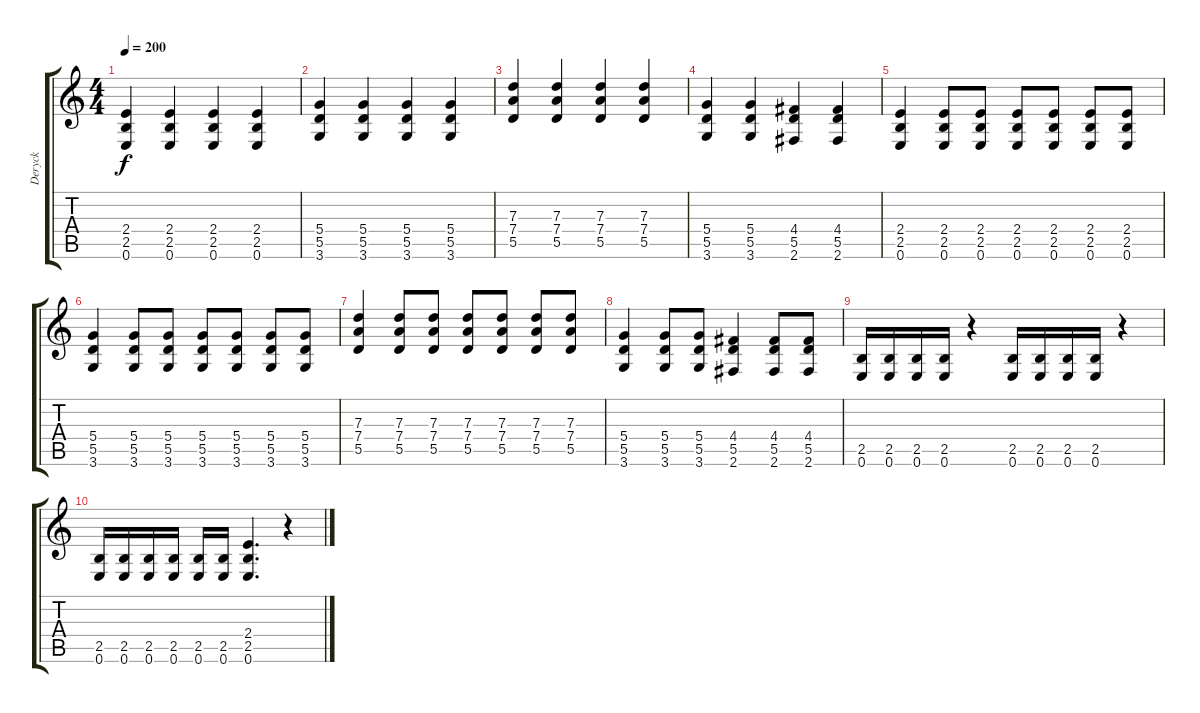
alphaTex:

\track ("Deryck" "Deryck") {instrument overdrivenguitar}
\staff {score tabs}
\tuning (E4 B3 G3 D3 A2 E2) {hide}
\ts (4 4)
\tempo 200
\clef g2
\ks c
(2.4 2.5 0.6).4{dy f} (2.4 2.5 0.6).4 (2.4 2.5 0.6).4 (2.4 2.5 0.6).4 |
(5.4 5.5 3.6).4 (5.4 5.5 3.6).4 (5.4 5.5 3.6).4 (5.4 5.5 3.6).4 |
(7.3 7.4 5.5).4 (7.3 7.4 5.5).4 (7.3 7.4 5.5).4 (7.3 7.4 5.5).4 |
(5.4 5.5 3.6).4 (5.4 5.5 3.6).4 (4.4 5.5 2.6).4 (4.4 5.5 2.6).4 |
(2.4 2.5 0.6).4 (2.4 2.5 0.6).8 (2.4 2.5 0.6).8 (2.4 2.5 0.6).8 (2.4 2.5 0.6).8 (2.4 2.5 0.6).8 (2.4 2.5 0.6).8 |
(5.4 5.5 3.6).4 (5.4 5.5 3.6).8 (5.4 5.5 3.6).8 (5.4 5.5 3.6).8 (5.4 5.5 3.6).8 (5.4 5.5 3.6).8 (5.4 5.5 3.6).8 |
(7.3 7.4 5.5).4 (7.3 7.4 5.5).8 (7.3 7.4 5.5).8 (7.3 7.4 5.5).8 (7.3 7.4 5.5).8 (7.3 7.4 5.5).8 (7.3 7.4 5.5).8 |
(5.4 5.5 3.6).4 (5.4 5.5 3.6).8 (5.4 5.5 3.6).8 (4.4 5.5 2.6).4 (4.4 5.5 2.6).8 (4.4 5.5 2.6).8 |
(2.5 0.6).16 (2.5 0.6).16 (2.5 0.6).16 (2.5 0.6).16 r.4 (2.5 0.6).16 (2.5 0.6).16 (2.5 0.6).16 (2.5 0.6).16 r.4 |
(2.5 0.6).16 (2.5 0.6).16 (2.5 0.6).16 (2.5 0.6).16 (2.5 0.6).16 (2.5 0.6).16 (2.4 2.5 0.6).4{d} r.4
